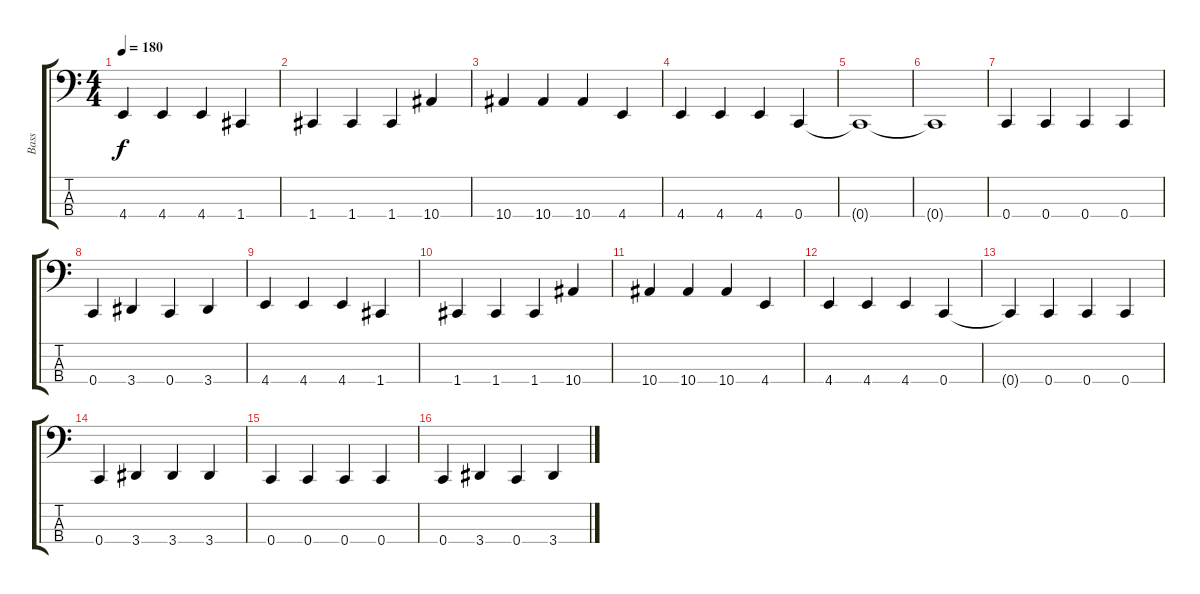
\track ("Bass" "Bass") {instrument electricbasspick}
\staff {score tabs}
\tuning (F2 C2 G1 C1) {hide}
\ts (4 4)
\tempo 180
\clef f4
\ks c
4.4.4{dy f} 4.4.4 4.4.4 1.4.4 |
1.4.4 1.4.4 1.4.4 10.4.4 |
10.4.4 10.4.4 10.4.4 4.4.4 |
4.4.4 4.4.4 4.4.4 0.4.4 |
0.4{t}.1 |
0.4{t}.1 |
0.4.4{volume 12} 0.4.4 0.4.4 0.4.4 |
0.4.4 3.4.4 0.4.4 3.4.4 |
4.4.4 4.4.4 4.4.4 1.4.4 |
1.4.4 1.4.4 1.4.4 10.4.4 |
10.4.4 10.4.4 10.4.4 4.4.4 |
4.4.4 4.4.4 4.4.4 0.4.4 |
0.4{t}.4 0.4.4 0.4.4 0.4.4 |
0.4.4 3.4.4 3.4.4 3.4.4 |
0.4.4 0.4.4 0.4.4 0.4.4 |
0.4.4 3.4.4 0.4.4 3.4.4
